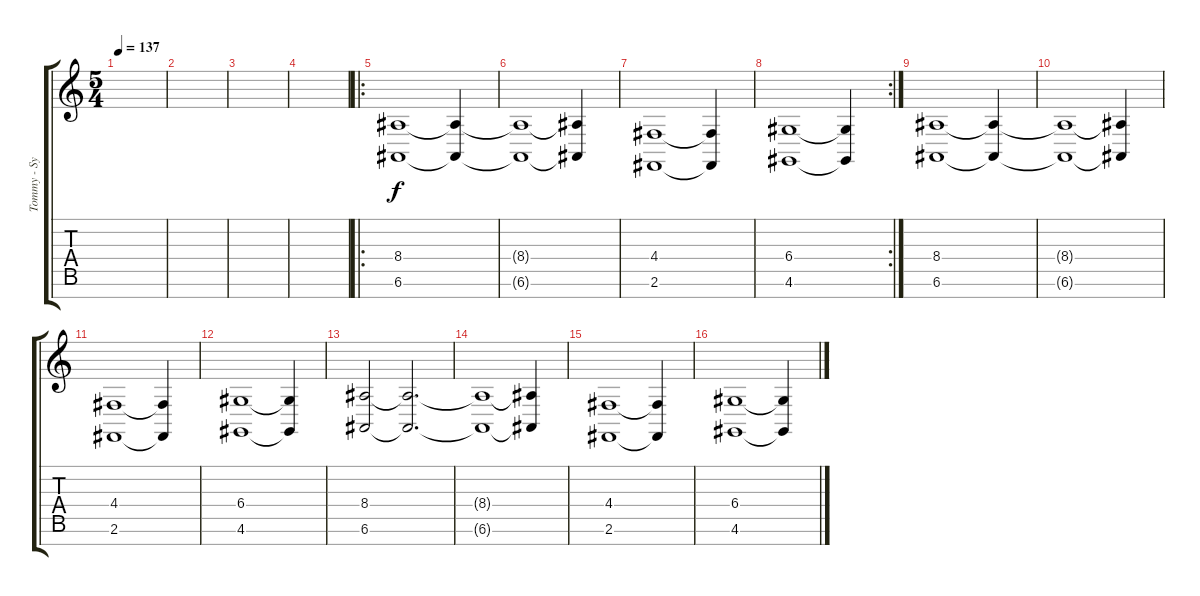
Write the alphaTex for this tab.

\track ("Tommy - Synth" "Tommy - Sy") {instrument synthstrings1}
\staff {score tabs}
\tuning (E4 B3 G3 D3 A2 E2 B1) {hide}
\ts (5 4)
\tempo 137
\clef g2
\ks c
|
|
|
|
\ro
(8.4 6.6).1 (8.4{t} 6.6{t}).4 |
(8.4{t} 6.6{t}).1 (8.4{t} 6.6{t}).4 |
(4.4 2.6).1 (4.4{t} 2.6{t}).4 |
\rc 2
(6.4 4.6).1 (6.4{t} 4.6{t}).4 |
(8.4 6.6).1 (8.4{t} 6.6{t}).4 |
(8.4{t} 6.6{t}).1 (8.4{t} 6.6{t}).4 |
(4.4 2.6).1 (4.4{t} 2.6{t}).4 |
(6.4 4.6).1 (6.4{t} 4.6{t}).4 |
(8.4 6.6).2 (8.4{t} 6.6{t}).2{d} |
(8.4{t} 6.6{t}).1 (8.4{t} 6.6{t}).4 |
(4.4 2.6).1 (4.4{t} 2.6{t}).4 |
(6.4 4.6).1 (6.4{t} 4.6{t}).4
